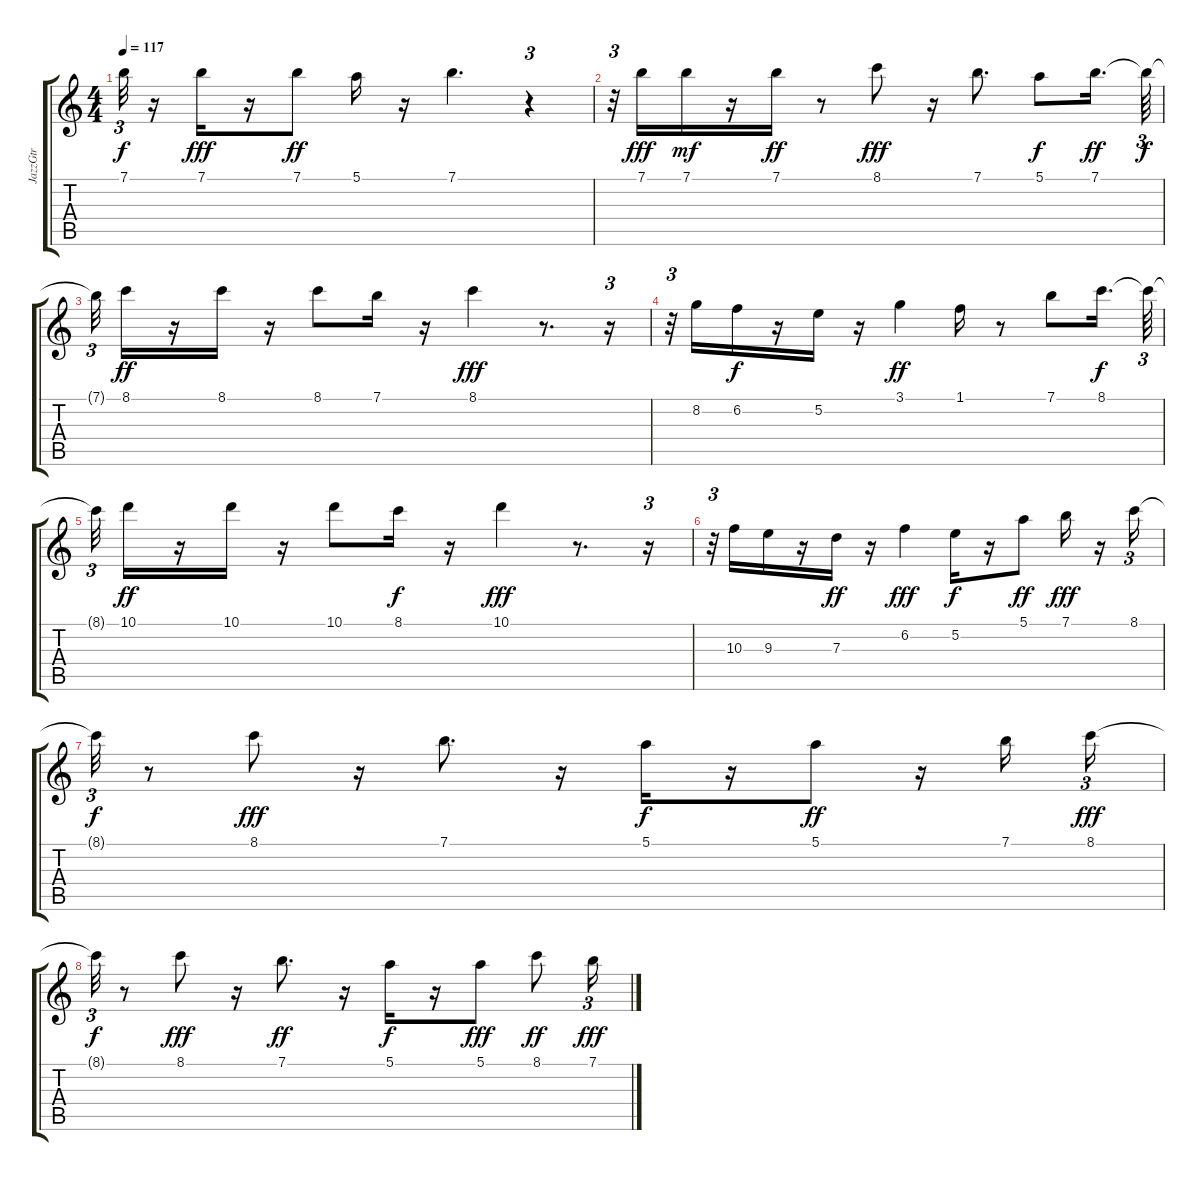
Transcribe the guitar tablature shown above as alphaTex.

\track ("JazzGtr" "JazzGtr") {instrument electricguitarjazz}
\staff {score tabs}
\tuning (E4 B3 G3 D3 A2 E2) {hide}
\ts (4 4)
\tempo 117
\clef g2
\ks c
7.1{t}.32{tu (3 2) dy f} r.16 7.1.16{dy fff} r.16 7.1.8{dy ff} 5.1.16 r.16 7.1.4{d} r.4{tu (3 2)} |
r.32{tu (3 2)} 7.1.16{dy fff} 7.1.16{dy mf} r.16 7.1.16{dy ff} r.8 8.1.8{dy fff} r.16 7.1.8{d} 5.1.8{dy f} 7.1.16{d dy ff} 7.1{t}.64{tu (3 2) dy f} |
7.1{t}.32{tu (3 2)} 8.1.16{dy ff} r.16 8.1.16 r.16 8.1.8 7.1.16 r.16 8.1.4{dy fff} r.8{d} r.16{tu (3 2)} |
r.32{tu (3 2)} 8.2.16 6.2.16{dy f} r.16 5.2.16 r.16 3.1.4{dy ff} 1.1.16 r.8 7.1.8 8.1.16{d dy f} 8.1{t}.64{tu (3 2)} |
8.1{t}.32{tu (3 2)} 10.1.16{dy ff} r.16 10.1.16 r.16 10.1.8 8.1.16{dy f} r.16 10.1.4{dy fff} r.8{d} r.16{tu (3 2)} |
r.32{tu (3 2)} 10.3.16 9.3.16 r.16 7.3.16{dy ff} r.16 6.2.4{dy fff} 5.2.16{dy f} r.16 5.1.8{dy ff} 7.1.16{dy fff} r.16 8.1.16{tu (3 2)} |
8.1{t}.32{tu (3 2) dy f} r.8 8.1.8{dy fff} r.16 7.1.8{d} r.16 5.1.16{dy f} r.16 5.1.8{dy ff} r.16 7.1.16 8.1.16{tu (3 2) dy fff} |
8.1{t}.32{tu (3 2) dy f} r.8 8.1.8{dy fff} r.16 7.1.8{d dy ff} r.16 5.1.16{dy f} r.16 5.1.8{dy fff} 8.1.8{dy ff} 7.1.16{tu (3 2) dy fff}
